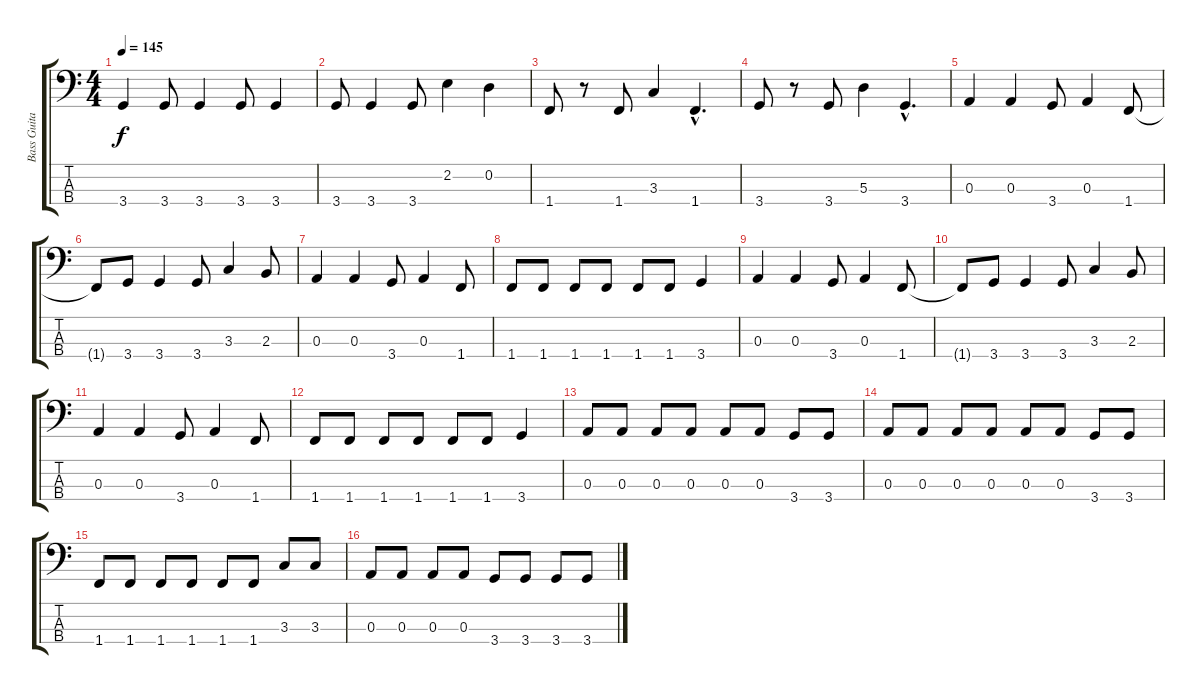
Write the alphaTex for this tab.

\track ("Bass Guitar" "Bass Guita") {instrument electricbassfinger}
\staff {score tabs}
\tuning (G2 D2 A1 E1) {hide}
\ts (4 4)
\tempo 145
\clef f4
\ks c
3.4.4{dy f} 3.4.8 3.4.4 3.4.8 3.4.4 |
3.4.8 3.4.4 3.4.8 2.2.4 0.2.4 |
1.4.8 r.8 1.4.8 3.3.4 1.4{hac}.4{d} |
3.4.8 r.8 3.4.8 5.3.4 3.4{hac}.4{d} |
0.3.4 0.3.4 3.4.8 0.3.4 1.4.8 |
1.4{t}.8 3.4.8 3.4.4 3.4.8 3.3.4 2.3.8 |
0.3.4 0.3.4 3.4.8 0.3.4 1.4.8 |
1.4.8 1.4.8 1.4.8 1.4.8 1.4.8 1.4.8 3.4.4 |
0.3.4 0.3.4 3.4.8 0.3.4 1.4.8 |
1.4{t}.8 3.4.8 3.4.4 3.4.8 3.3.4 2.3.8 |
0.3.4 0.3.4 3.4.8 0.3.4 1.4.8 |
1.4.8 1.4.8 1.4.8 1.4.8 1.4.8 1.4.8 3.4.4 |
0.3.8 0.3.8 0.3.8 0.3.8 0.3.8 0.3.8 3.4.8 3.4.8 |
0.3.8 0.3.8 0.3.8 0.3.8 0.3.8 0.3.8 3.4.8 3.4.8 |
1.4.8 1.4.8 1.4.8 1.4.8 1.4.8 1.4.8 3.3.8 3.3.8 |
0.3.8 0.3.8 0.3.8 0.3.8 3.4.8 3.4.8 3.4.8 3.4.8
